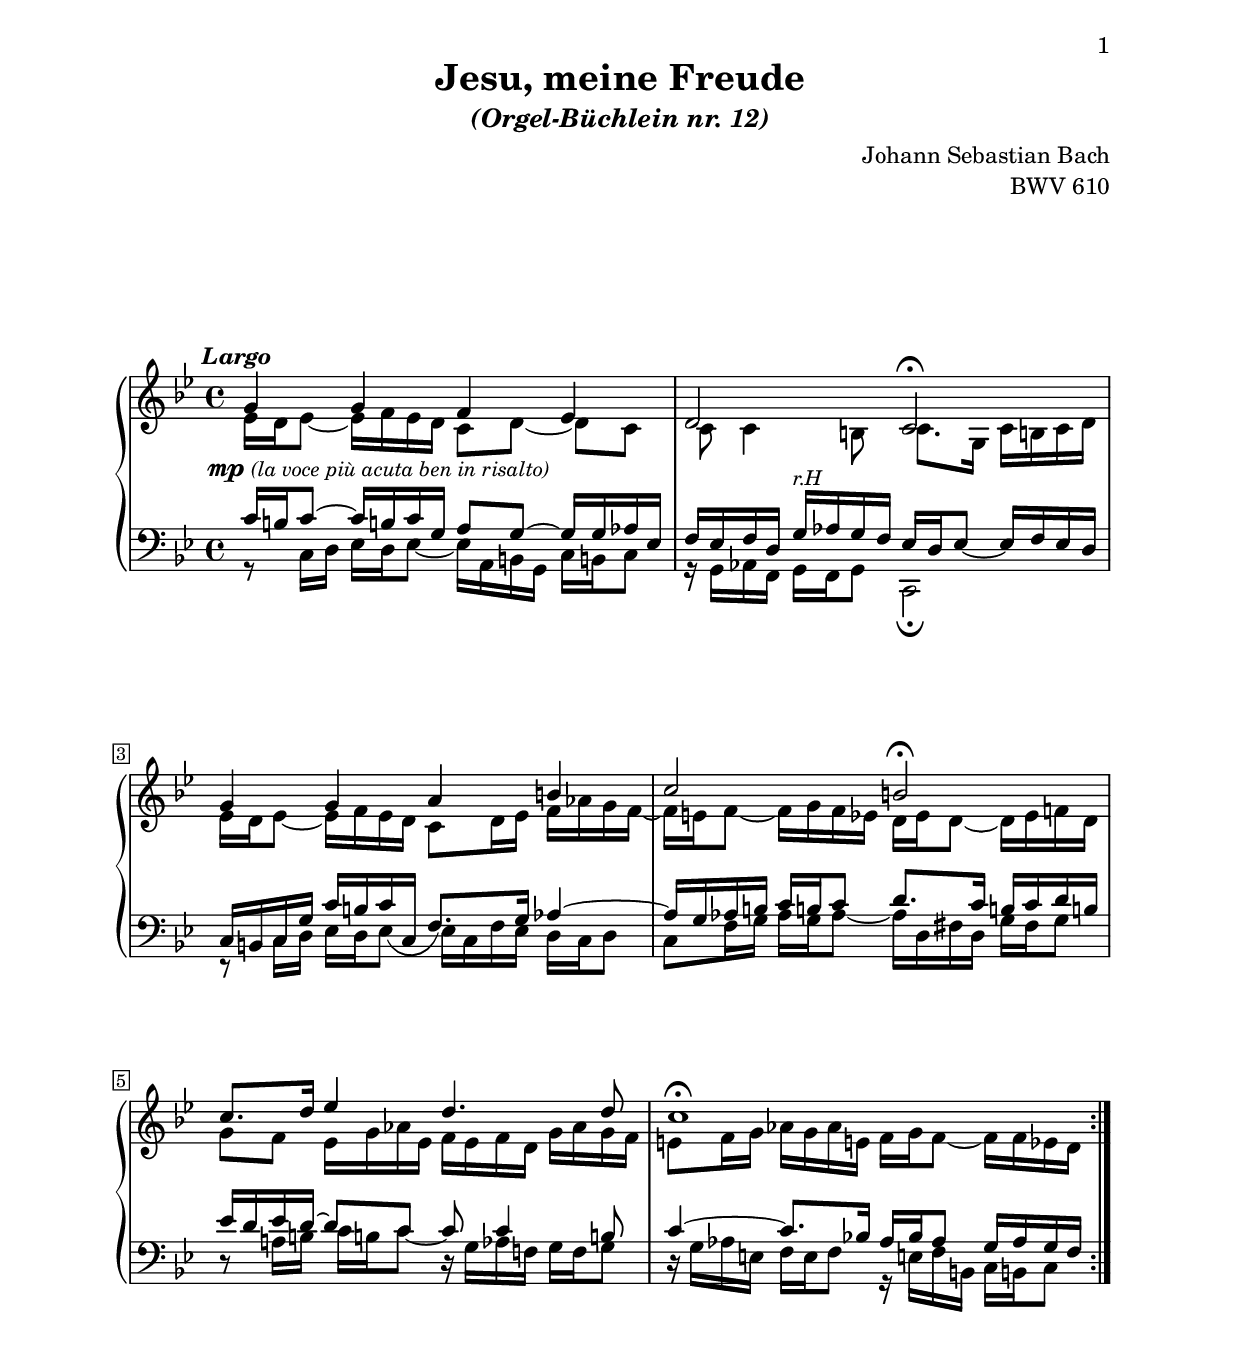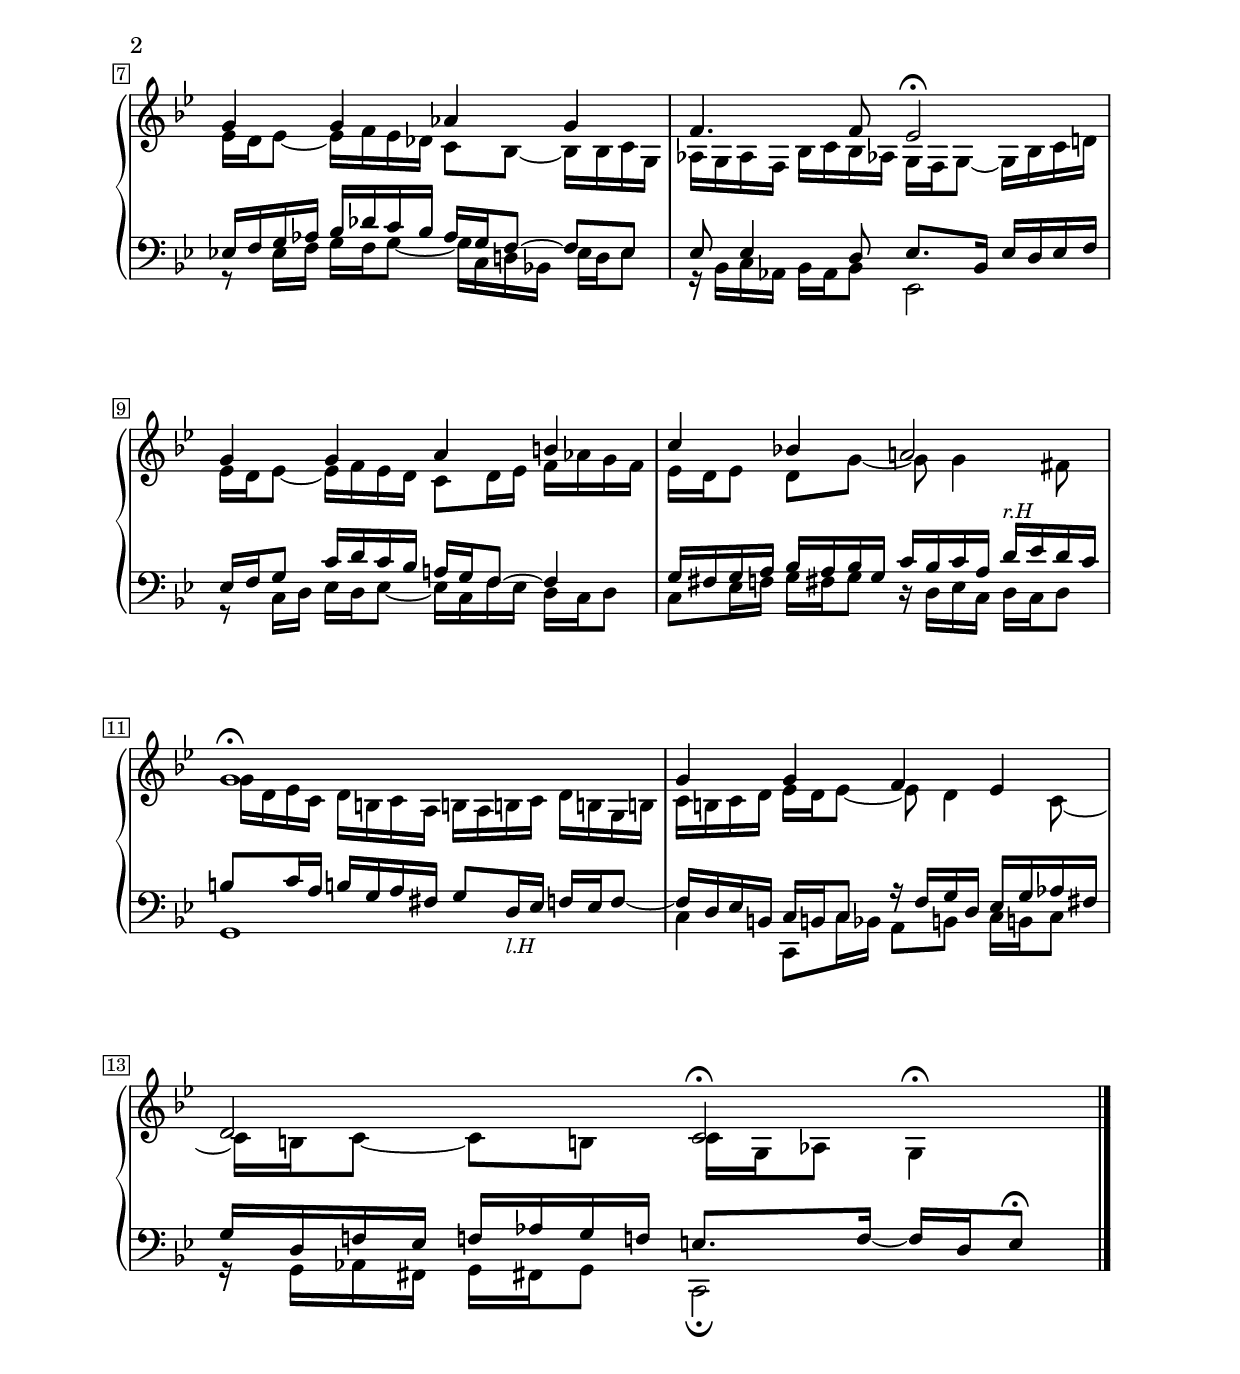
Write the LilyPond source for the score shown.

\version "2.23.80"

#(ly:set-option 'relative-includes #t)

coverColor = #(rgb-color 0.2 0.4 0.5)

\header {
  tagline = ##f
}

\paper {
  annotate-spacing = ##f
  bottom-margin = 10\mm
  first-page-number = 0
  indent = 0.0
  line-width = 16.6\cm
  print-all-headers = ##t
  ragged-last-bottom = ##f
  ragged-bottom = ##f
  system-system-spacing = #'((basic-distance . 2) (padding . 10))
  top-margin = 30\mm
%  markup-system-spacing.basic-distance = #10
%  last-bottom-spacing.padding = #2
}

\bookpart {
  \header {
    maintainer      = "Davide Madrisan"
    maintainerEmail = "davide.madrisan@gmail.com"
  }

  \include "./header.ily"
  \header {
    title = ##f
    composer = ##f
  }

  \markup {
    \with-dimensions #'(0 . 0) #'(0 . 0)
    \with-color \coverColor
    \filled-box #'(-200 . 200) #'(-200 . 200) #0
  }
  \markup {
    \fill-line {
      \center-column {
        \null\null\null
        \null\null\null
        \line { \abs-fontsize #30 \bold "Johann Sebastian" }
        \null
        \line { \abs-fontsize #80 \bold "Bach" }
        \null
        \fill-line {
          \draw-hline
        }
        \null\null\null
        \line { \abs-fontsize #34 \bold "Jesu, meine Freude" }
        \null\null
        \line { \abs-fontsize #25 \bold "Orgel-Büchlein nr. 12" }
        \null\null
        \line { \abs-fontsize #20 "BWV 610" }
        \null\null\null\null
        \fill-line { \abs-fontsize #20 "Transcribed for Piano Solo" }
        \null\null\null\null
        \fill-line {
          \override #'(thickness . 5)
          \draw-squiggle-line #0.5 #'(10 . 0) ##t
        }
        \null\null\null\null
        \fill-line { \abs-fontsize #11 "Engraved by Davide Madrisan" }
        \fill-line { \abs-fontsize #9 \typewriter "https://github.com/madrisan/open-scores/" }
        \null
        \fill-line { \abs-fontsize #10 "Based on the Holograph manuscript of «Das Orgel-Büchlein» (p.15)" }
        \null
      }
    }
  }
}

Global = {
  \key g \minor
  \time 4/4
  \include "global.ly"
}

Soprano = \context Voice = "one"  \relative c'' {
  %1
  \voiceOne
  \override Beam.breakable = ##t
  \repeat volta 2 {
  | g4^\markup {
      \hspace #-4 \italic\bold "Largo"
    }_\markup {
      \hspace #-4 \vspace #4 \dynamic mp
      \italic\small "(la voce più acuta ben in risalto)"
    }
    g f es
  | d2 c\fermata
  | g'4 g a b!
  | c2 b!\fermata
  %5
  | c8. d16 es4 d4. d8
  | c1\fermata
  }
  | g4 g as g
  | f4. f8 es2\fermata
  | g4 g a b!
  %10
  | c4 bes! a2
  | g1\fermata
  | g4 g f es
  | d2 c2\fermata \bar "|."
}

Alto = \context Voice = "two"  \relative c' {
  \voiceTwo
  \repeat volta 2 {
  %1
  | es16 d es8~ es16 f es d c8[ d~] d c
  | c8 c4 b!8 c8.[ g16] c b! c d
  | es16 d es8~ es16 f es d c8 d16 es f as g f~
  | f16 e f8~ f16 g f es d es d8~ d16 es f d
  %5
  | g8 f es16 g as es f es f d g as g f
  | e8 f16 g as g as e! f g f8~ f16 f es d
  }
  \pageBreak
  | es16 d es8~ es16 f es des c8 bes~ bes16 bes c g
  | as16 g as f bes c bes aes! g f g8~ g16 bes c d
  | es16 d es8~ es16 f es d c8 d16 es f as g f
  %10
  | es16 d es8 d g~g g4 fis8
  | g16 d es c d b! c a b! a b! c d b! g b!
  | c16 b! c d es d es8~ es d4 c8~
  |c16 b! c8~ c b! c16 g as8 g4^\fermata
}

Tenor = \context Voice = "three"  \relative c' {
  \voiceThree
  \change Staff = "lower"
  \repeat volta 2 {
  %1
  | c16 b! c8~ c16 b! c g a8 g~ g16 g as es
  | f16 es f d g^\markup {
      \italic\small "r.H"
    }
    as g f es d \tieDown es8~ es16 \tieNeutral f es d
  | c16 b! c g' c b! c c, f8. g16 as!4^~
  | as16 g as b c b! c8 d8. c16 b! c d b!
  %5
  | es16 d es d^~ d8 c~c c4 b!8
  | c4^~ c8. bes16 as bes as8 g16 as g f
  }
  | es16 f g as bes des c bes as g f8^~ f es
  | es8 es4 d8 es8. bes16 es d es f
  | es16 f g8 c16 d c bes a g f8^~ f4
  %10
  | g16 fis g a bes a bes g c bes c a
    d^\markup {
      \italic\small "r.H"
    } es d c
  | b!8 c16 a b! g a fis g8 d16_\markup {
      \italic\small "l.H"
  } es f es f8~
  | f16 d es b! c b! c8 r16 f g d es g as fis
  | g16 d f! es f as g f e8. f16~ f d e8^\fermata
}

Pedal = \context Voice = "four"  \relative c {
  \voiceFour
  \change Staff = "lower"
  \repeat volta 2 {
  %1
  | r8 c16 d es d es8~ es16 a, b! g c b! c8
  | r16 g aes f g f g8 c,2\fermata
  | r8 c'16 d es d
    \shape #'((0 . -0.2) (0 . -1.5) (0 . -1.5) (0 . 0.5)) Tie
    es8~ es16 c f es d c d8
  | c8 f16 g aes g as8~ as16 d, fis d g fis g8
  %5
  | d8\rest a'16 b! c b! c8 d,16\rest g aes f g f g8
  | d16\rest g as e f e f8 r16 e! f b,! c b! c8
  }
  | r8 es16 f g f g8~ g16 c, d! bes es d es8
  | r16 bes c as bes as bes8 es,2
  | r8 c'16 d es d es8~ es16 c f es d c d8
  %10
  | c8 es16 f! g fis g8 d16\rest d es c d c d8
  | g,1
  | c4 c,8 c'16 bes a8 b! c16 b! c8
  | r16 g as fis g fis g8 c,2_\fermata
}

\score {
  \new PianoStaff
  <<
    \accidentalStyle Score.piano
    \context Staff = "upper" <<
      \set Staff.midiInstrument = #"acoustic grand"
      \Global
      \clef treble
      \Soprano
      \Alto
    >>
    \context Staff = "lower" <<
      \set Staff.midiInstrument = #"acoustic grand"
      \Global
      \clef bass
      \Tenor
      \Pedal
    >>
  >>
  \header {
    composer = "Johann Sebastian Bach"
    opus = "BWV 610"
    subtitle = \markup {
      \italic "(Orgel-Büchlein nr. 12)"
    }
    title = \markup {
      %\override #'(font-name . "TeX Gyre Schola") {
        "Jesu, meine Freude"
      %}
    }
  }
  \layout { }
  \midi {
    \tempo 4 = 100
  }
}
